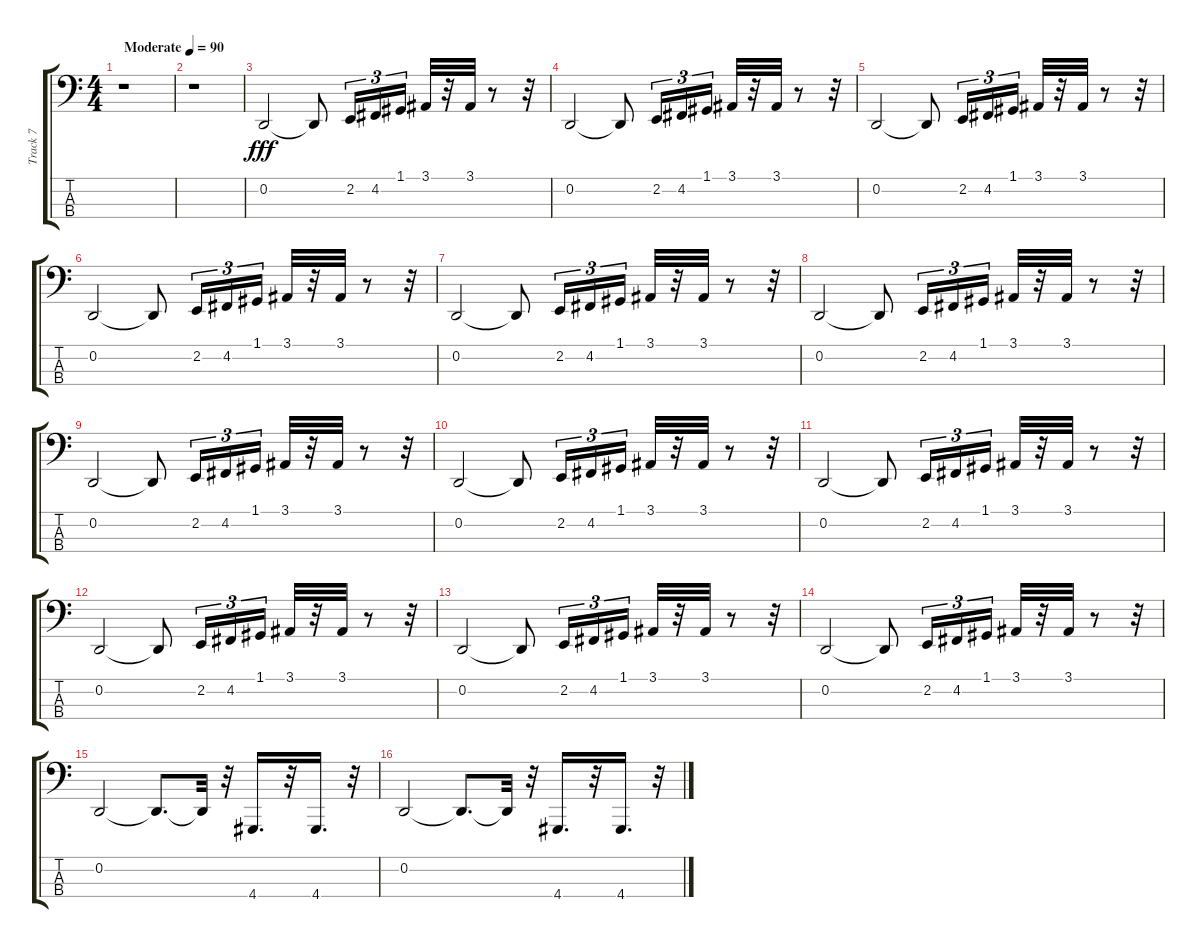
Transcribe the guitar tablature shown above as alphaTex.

\track ("Track 7" "Track 7") {instrument lead8bassandlead}
\staff {score tabs}
\tuning (G2 D2 A1 E1) {hide}
\ts (4 4)
\tempo (90 "Moderate")
\clef f4
\ks c
r.1{dy fff instrument lead8bassandlead} |
r.1 |
0.2.2 0.2{t}.8 2.2.16{tu (3 2)} 4.2.16{tu (3 2)} 1.1.16{tu (3 2)} 3.1.32 r.32 3.1.32 r.8 r.32 |
0.2.2 0.2{t}.8 2.2.16{tu (3 2)} 4.2.16{tu (3 2)} 1.1.16{tu (3 2)} 3.1.32 r.32 3.1.32 r.8 r.32 |
0.2.2 0.2{t}.8 2.2.16{tu (3 2)} 4.2.16{tu (3 2)} 1.1.16{tu (3 2)} 3.1.32 r.32 3.1.32 r.8 r.32 |
0.2.2 0.2{t}.8 2.2.16{tu (3 2)} 4.2.16{tu (3 2)} 1.1.16{tu (3 2)} 3.1.32 r.32 3.1.32 r.8 r.32 |
0.2.2 0.2{t}.8 2.2.16{tu (3 2)} 4.2.16{tu (3 2)} 1.1.16{tu (3 2)} 3.1.32 r.32 3.1.32 r.8 r.32 |
0.2.2 0.2{t}.8 2.2.16{tu (3 2)} 4.2.16{tu (3 2)} 1.1.16{tu (3 2)} 3.1.32 r.32 3.1.32 r.8 r.32 |
0.2.2 0.2{t}.8 2.2.16{tu (3 2)} 4.2.16{tu (3 2)} 1.1.16{tu (3 2)} 3.1.32 r.32 3.1.32 r.8 r.32 |
0.2.2 0.2{t}.8 2.2.16{tu (3 2)} 4.2.16{tu (3 2)} 1.1.16{tu (3 2)} 3.1.32 r.32 3.1.32 r.8 r.32 |
0.2.2 0.2{t}.8 2.2.16{tu (3 2)} 4.2.16{tu (3 2)} 1.1.16{tu (3 2)} 3.1.32 r.32 3.1.32 r.8 r.32 |
0.2.2 0.2{t}.8 2.2.16{tu (3 2)} 4.2.16{tu (3 2)} 1.1.16{tu (3 2)} 3.1.32 r.32 3.1.32 r.8 r.32 |
0.2.2 0.2{t}.8 2.2.16{tu (3 2)} 4.2.16{tu (3 2)} 1.1.16{tu (3 2)} 3.1.32 r.32 3.1.32 r.8 r.32 |
0.2.2 0.2{t}.8 2.2.16{tu (3 2)} 4.2.16{tu (3 2)} 1.1.16{tu (3 2)} 3.1.32 r.32 3.1.32 r.8 r.32 |
0.2.2 0.2{t}.8{d} 0.2{t}.32 r.32 4.4.16{d} r.32 4.4.16{d} r.32 |
0.2.2 0.2{t}.8{d} 0.2{t}.32 r.32 4.4.16{d} r.32 4.4.16{d} r.32
